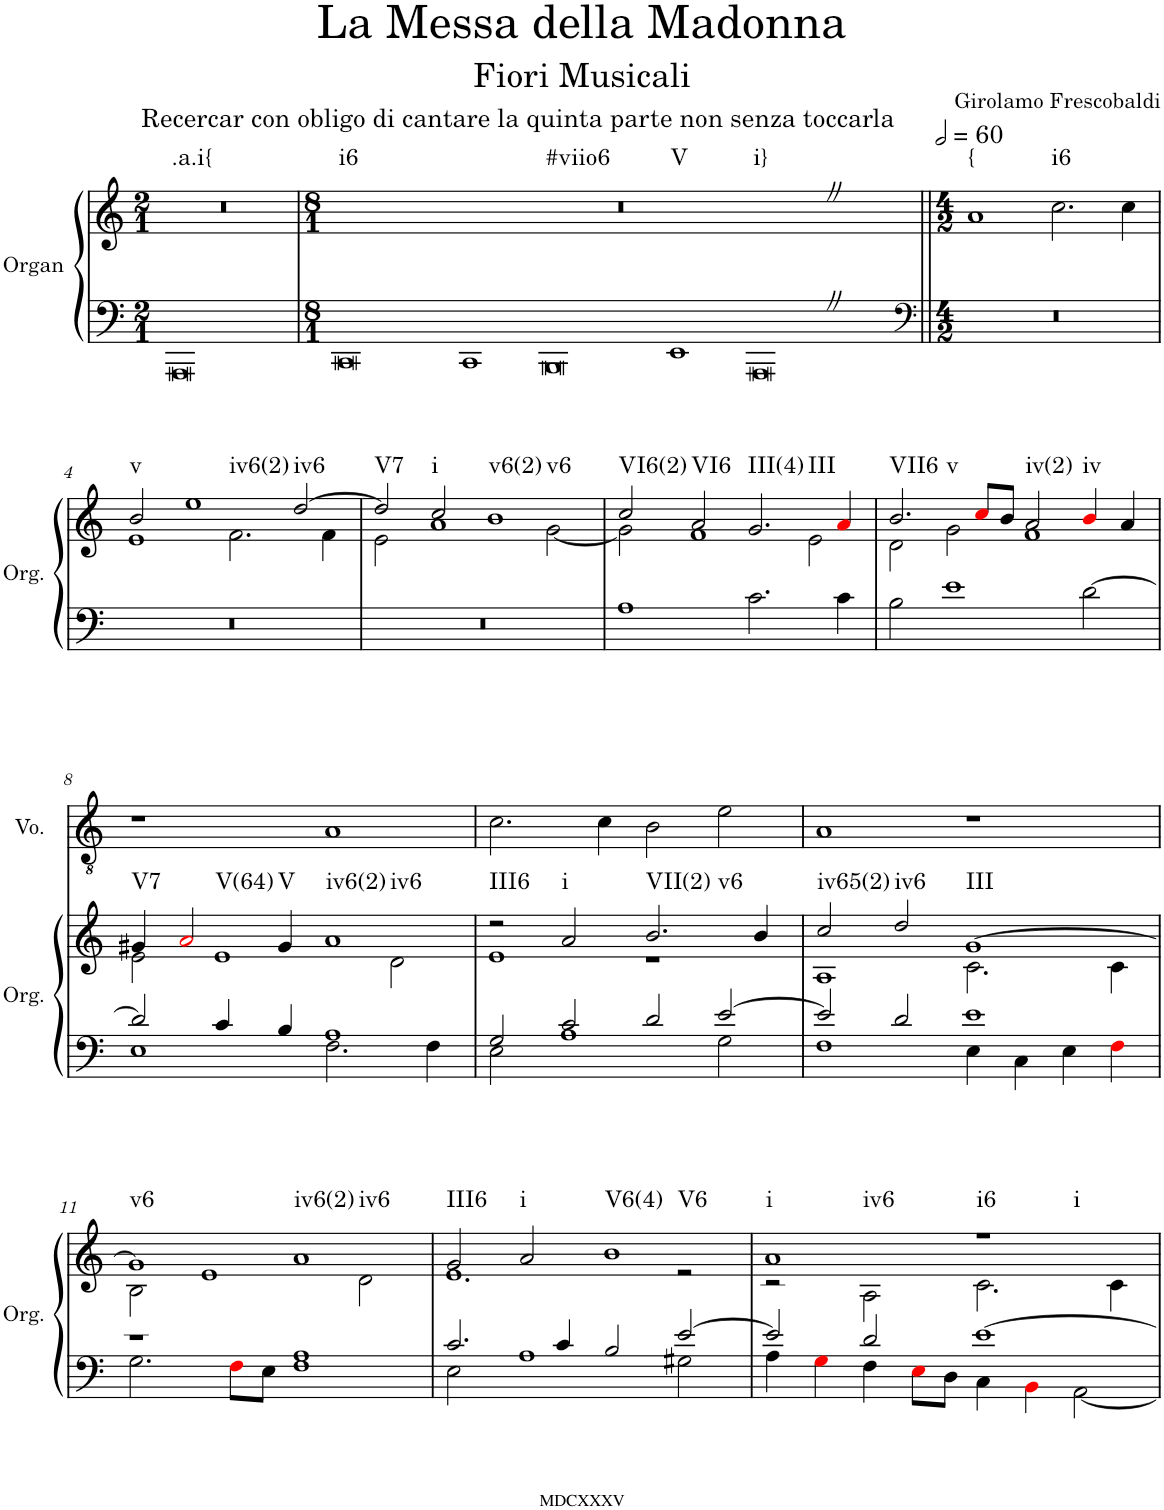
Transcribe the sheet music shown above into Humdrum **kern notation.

**kern	**kern	**harte	**kern
*part2	*part2	*part2	*part1
*staff3	*staff2	*	*staff1
*I"Organ	*	*	*I"Voice
*I'Org.	*	*	*I'Vo.
*clefF4	*clefG2	*	*clefGv2
*k[]	*k[]	*	*k[]
*M2/1	*M2/1	*	*M2/1
=1	=1	=1	=1
!	!LO:TX:a:t=Recercar con obligo di cantare la quinta parte non senza toccarla	!LO:H:kt=.a.i{	!
0AAA	0r	N	0r
=2	=2	=2	=2
*M8/1	*M8/1	*	*M8/1
!	!	!LO:H:n=1:kt=i6	!
!	!	!LO:H:n=2:kt=#viio6	!
!	!	!LO:H:n=3:kt=V	!
!	!	!LO:H:n=4:kt=i}	!
0CC	000r	N N N N	000r
1CC	.	.	.
0BBB	.	.	.
1EE	.	.	.
0AAAZ	.	.	.
=3||	=3||	=3||	=3||
*clefF4	*	*	*
*M4/2	*M4/2	*	*M4/2
*	*	*	*MM120
!	!	!LO:H:kt={	!
0r	1a	N	0r
!	!	!LO:H:kt=i6	!
.	2.cc\	N	.
.	4cc\	.	.
!!LO:LB:g=z
=4	=4	=4	=4
*	*^	*	*
!	!	!	!LO:H:kt=v	!
0r	2b/	1e	N	0r
!	!	!	!LO:H:kt=iv6(2)	!
.	1ee	.	N	.
.	.	2.f\	.	.
!	!	!	!LO:H:kt=iv6	!
.	[2dd/	.	N	.
.	.	4f\	.	.
=5	=5	=5	=5	=5
!	!	!	!LO:H:kt=V7	!
0r	2dd/]	2e\	N	0r
!	!	!	!LO:H:kt=i	!
.	2cc/	1a	N	.
!	!	!	!LO:H:n=1:kt=v6(2)	!
!	!	!	!LO:H:n=2:kt=v6	!
.	1b	.	N N	.
.	.	[2g\	.	.
=6	=6	=6	=6	=6
!	!	!	!LO:H:kt=VI6(2)	!
1A	2cc/	2g\]	N	0r
!	!	!	!LO:H:kt=VI6	!
.	2a/	1f	N	.
!	!	!	!LO:H:n=1:kt=III(4)	!
!	!	!	!LO:H:n=2:kt=III	!
2.c\	2.g/	.	N N	.
.	.	2e\	.	.
4c\	4ai/	.	.	.
=7	=7	=7	=7	=7
!	!	!	!LO:H:n=1:kt=VII6	!
!	!	!	!LO:H:n=2:kt=v	!
2B\	2.b/	2d\	N N	0r
1e	.	2g\	.	.
.	8cci/L	.	.	.
.	8b/J	.	.	.
!	!	!	!LO:H:kt=iv(2)	!
.	2a/	1f	N	.
!	!	!	!LO:H:kt=iv	!
[2d\	4bi/	.	N	.
.	4a/	.	.	.
!!LO:LB:g=z
=8	=8	=8	=8	=8
*^	*	*	*	*
!	!	!	!	!LO:H:kt=V7	!
2d/]	1E	4g#X/	2e\	N	1r
!	!	!	!	!LO:H:kt=V(64)	!
.	.	2ai/	.	N	.
4c/	.	.	1e	.	.
!	!	!	!	!LO:H:kt=V	!
4B/	.	4g#/	.	N	.
!	!	!	!	!LO:H:n=1:kt=iv6(2)	!
!	!	!	!	!LO:H:n=2:kt=iv6	!
1A	2.F\	1a	.	N N	1A
.	.	.	2d\	.	.
.	4F\	.	.	.	.
=9	=9	=9	=9	=9	=9
!	!	!	!	!LO:H:kt=III6	!
2G/	2E\	2r	1e	N	2.c\
!	!	!	!	!LO:H:kt=i	!
2c/	1A	2a/	.	N	.
.	.	.	.	.	4c\
!	!	!	!	!LO:H:n=1:kt=VII(2)	!
!	!	!	!	!LO:H:n=2:kt=v6	!
2d/	.	2.b/	1r	N N	2B\
[2e/	2G\	.	.	.	2e\
.	.	4b/	.	.	.
=10	=10	=10	=10	=10	=10
!	!	!	!	!LO:H:kt=iv65(2)	!
2e/]	1F	2cc/	1A	N	1A
!	!	!	!	!LO:H:kt=iv6	!
2d/	.	2dd/	.	N	.
!	!	!	!	!LO:H:kt=III	!
1e	4E\	[1g	2.c\	N	1r
.	4C\	.	.	.	.
.	4E\	.	.	.	.
.	4Fi\	.	4c\	.	.
!!LO:LB:g=z
=11	=11	=11	=11	=11	=11
!	!	!	!	!LO:H:kt=v6	!
1r	2.G\	1g]	2B\	N	0r
.	.	.	1e	.	.
.	8Fi\L	.	.	.	.
.	8E\J	.	.	.	.
!	!	!	!	!LO:H:n=1:kt=iv6(2)	!
!	!	!	!	!LO:H:n=2:kt=iv6	!
1A	1F	1a	.	N N	.
.	.	.	2d\	.	.
=12	=12	=12	=12	=12	=12
!	!	!	!	!LO:H:kt=III6	!
2.c/	2E\	2g/	1.e	N	0r
!	!	!	!	!LO:H:kt=i	!
.	1A	2a/	.	N	.
4c/	.	.	.	.	.
!	!	!	!	!LO:H:n=1:kt=V6(4)	!
!	!	!	!	!LO:H:n=2:kt=V6	!
2B/	.	1b	.	N N	.
[2e/	2G#X\	.	2r	.	.
=13	=13	=13	=13	=13	=13
!	!	!	!	!LO:H:n=1:kt=i	!
!	!	!	!	!LO:H:n=2:kt=iv6	!
2e/]	4A\	1a	2r	N N	0r
.	4Gi\	.	.	.	.
2d/	4F\	.	2A\	.	.
.	8Ei\L	.	.	.	.
.	8D\J	.	.	.	.
!	!	!	!	!LO:H:n=1:kt=i6	!
!	!	!	!	!LO:H:n=2:kt=i	!
[1e	4C\	1r	2.c\	N N	.
.	4BBi\	.	.	.	.
.	[2AA\	.	.	.	.
.	.	.	4c\	.	.
*v	*v	*	*	*	*
*	*v	*v	*	*
=	=	=	=
*-	*-	*-	*-
